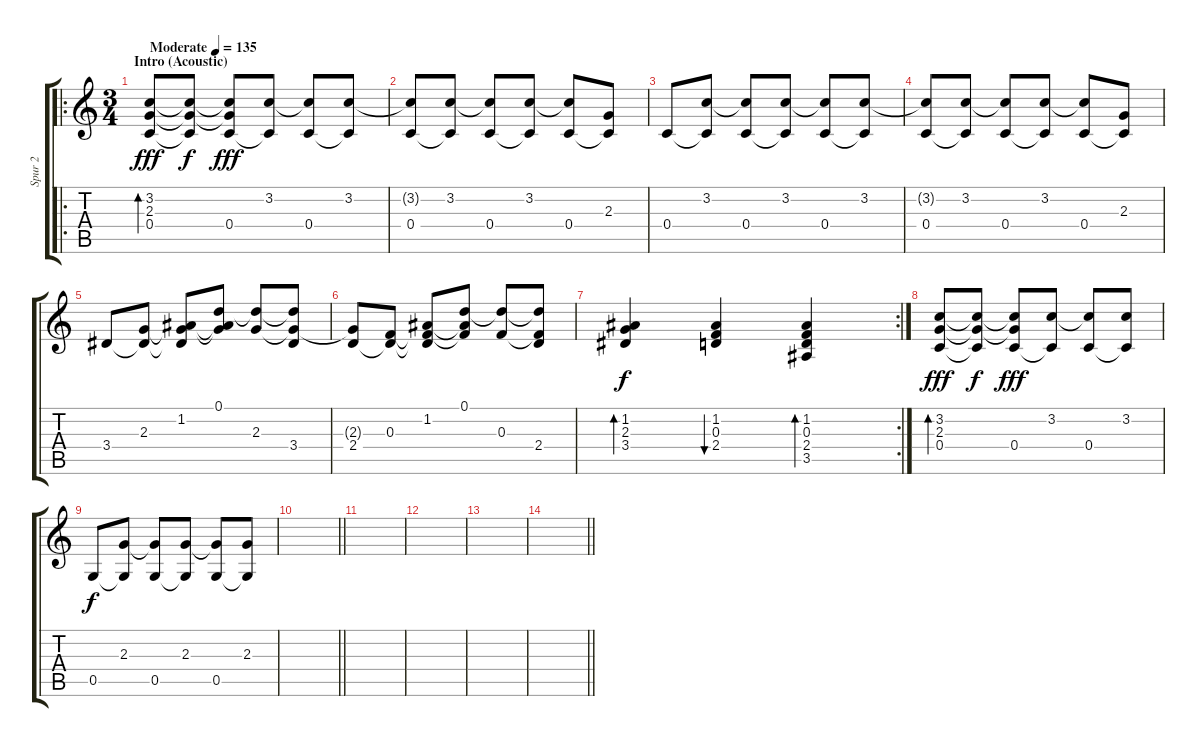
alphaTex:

\track ("Spur 2" "Spur 2") {instrument distortionguitar}
\staff {score tabs}
\tuning (D4 A3 F3 C3 G2 D2) {hide}
\ro
\ts (3 4)
\section ("" "Intro (Acoustic)")
\tempo (135 "Moderate")
\clef g2
\ks c
(3.2 2.3 0.4).8{bd 60 dy fff volume 9 instrument acousticguitarsteel} (3.2{t} 2.3{t} 0.4{t}).8{dy f} (3.2{t} 2.3{t} 0.4).8{dy fff} (3.2 0.4{t}).8 (3.2{t} 0.4).8 (3.2 0.4{t}).8 |
(3.2{t} 0.4).8 (3.2 0.4{t}).8 (3.2{t} 0.4).8 (3.2 0.4{t}).8 (3.2{t} 0.4).8 (2.3 0.4{t}).8 |
0.4.8 (3.2 0.4{t}).8 (3.2{t} 0.4).8 (3.2 0.4{t}).8 (3.2{t} 0.4).8 (3.2 0.4{t}).8 |
(3.2{t} 0.4).8 (3.2 0.4{t}).8 (3.2{t} 0.4).8 (3.2 0.4{t}).8 (3.2{t} 0.4).8 (2.3 0.4{t}).8 |
3.4.8 (2.3 3.4{t}).8 (1.2 2.3{t} 3.4{t}).8 (0.1 1.2{t} 2.3{t}).8 (0.1{t} 2.3).8 (0.1{t} 2.3{t} 3.4).8 |
(2.3{t} 2.4).8 (0.3 2.4{t}).8 (1.2 0.3{t} 2.4{t}).8 (0.1 1.2{t} 0.3{t}).8 (0.1{t} 0.3).8 (0.1{t} 0.3{t} 2.4).8 |
\rc 2
(1.2 2.3 3.4).4{bd 60 dy f} (1.2 0.3 2.4).4{bu 60} (1.2 0.3 2.4 3.5).4{bd 60} |
(3.2 2.3 0.4).8{bd 60 dy fff} (3.2{t} 2.3{t} 0.4{t}).8{dy f} (3.2{t} 2.3{t} 0.4).8{dy fff} (3.2 0.4{t}).8 (3.2{t} 0.4).8 (3.2 0.4{t}).8 |
0.5.8{dy f} (2.3 0.5{t}).8 (2.3{t} 0.5).8 (2.3 0.5{t}).8 (2.3{t} 0.5).8 (2.3 0.5{t}).8 |
\barLineRight lightlight
|
|
|
|
\barLineRight lightlight
